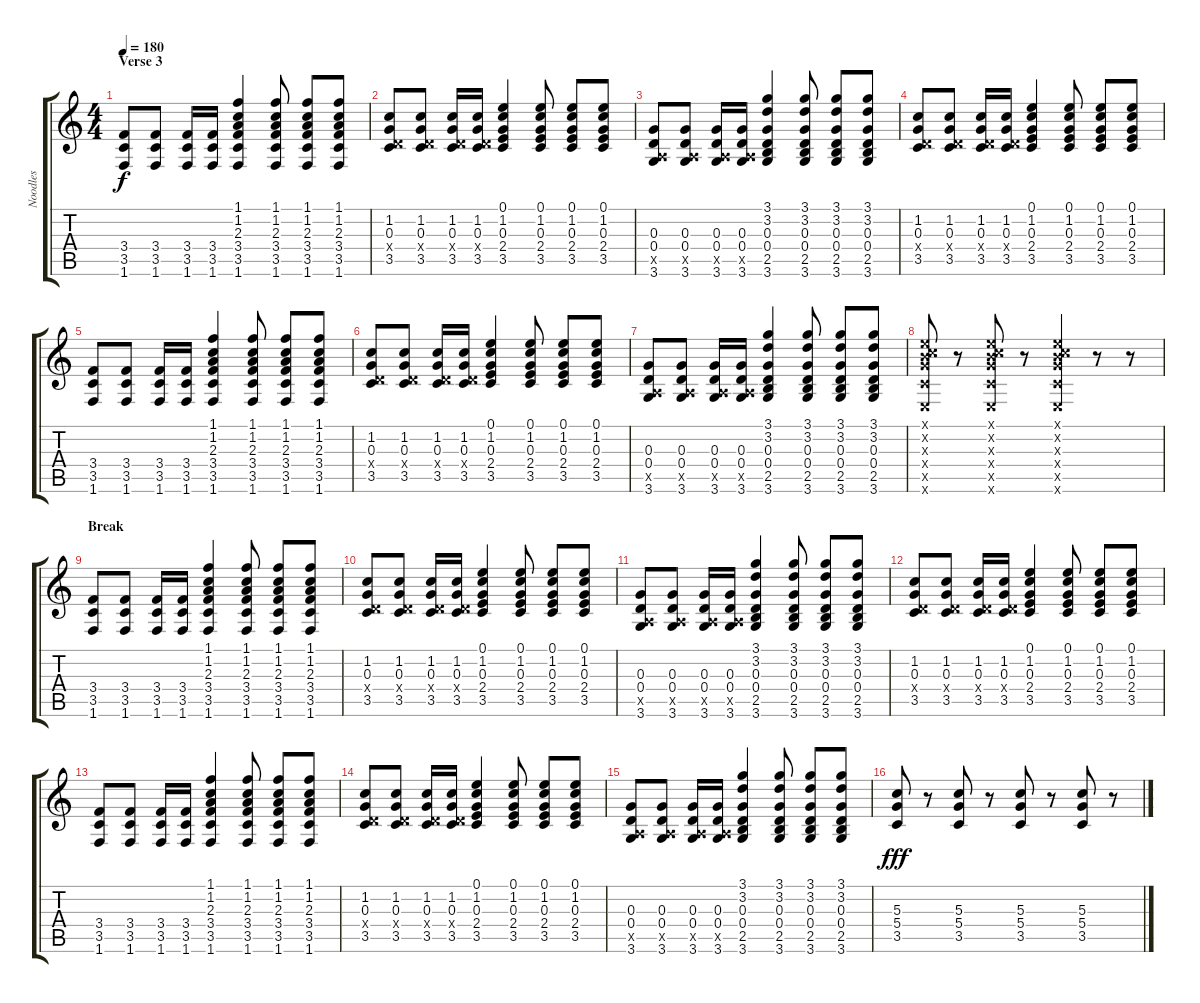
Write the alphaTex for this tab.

\track ("Noodles" "Noodles") {instrument distortionguitar}
\staff {score tabs}
\tuning (E4 B3 G3 D3 A2 E2) {hide}
\ts (4 4)
\section ("" "Verse 3")
\tempo 180
\clef g2
\ks c
(3.4 3.5 1.6).8{dy f volume 5 instrument electricguitarclean} (3.4 3.5 1.6).8 (3.4 3.5 1.6).16 (3.4 3.5 1.6).16 (1.1 1.2 2.3 3.4 3.5 1.6).4 (1.1 1.2 2.3 3.4 3.5 1.6).8 (1.1 1.2 2.3 3.4 3.5 1.6).8 (1.1 1.2 2.3 3.4 3.5 1.6).8 |
(1.2 0.3 0.4{x} 3.5).8 (1.2 0.3 0.4{x} 3.5).8 (1.2 0.3 0.4{x} 3.5).16 (1.2 0.3 0.4{x} 3.5).16 (0.1 1.2 0.3 2.4 3.5).4 (0.1 1.2 0.3 2.4 3.5).8 (0.1 1.2 0.3 2.4 3.5).8 (0.1 1.2 0.3 2.4 3.5).8 |
(0.3 0.4 0.5{x} 3.6).8 (0.3 0.4 0.5{x} 3.6).8 (0.3 0.4 0.5{x} 3.6).16 (0.3 0.4 0.5{x} 3.6).16 (3.1 3.2 0.3 0.4 2.5 3.6).4 (3.1 3.2 0.3 0.4 2.5 3.6).8 (3.1 3.2 0.3 0.4 2.5 3.6).8 (3.1 3.2 0.3 0.4 2.5 3.6).8 |
(1.2 0.3 0.4{x} 3.5).8 (1.2 0.3 0.4{x} 3.5).8 (1.2 0.3 0.4{x} 3.5).16 (1.2 0.3 0.4{x} 3.5).16 (0.1 1.2 0.3 2.4 3.5).4 (0.1 1.2 0.3 2.4 3.5).8 (0.1 1.2 0.3 2.4 3.5).8 (0.1 1.2 0.3 2.4 3.5).8 |
(3.4 3.5 1.6).8 (3.4 3.5 1.6).8 (3.4 3.5 1.6).16 (3.4 3.5 1.6).16 (1.1 1.2 2.3 3.4 3.5 1.6).4 (1.1 1.2 2.3 3.4 3.5 1.6).8 (1.1 1.2 2.3 3.4 3.5 1.6).8 (1.1 1.2 2.3 3.4 3.5 1.6).8 |
(1.2 0.3 0.4{x} 3.5).8 (1.2 0.3 0.4{x} 3.5).8 (1.2 0.3 0.4{x} 3.5).16 (1.2 0.3 0.4{x} 3.5).16 (0.1 1.2 0.3 2.4 3.5).4 (0.1 1.2 0.3 2.4 3.5).8 (0.1 1.2 0.3 2.4 3.5).8 (0.1 1.2 0.3 2.4 3.5).8 |
(0.3 0.4 0.5{x} 3.6).8 (0.3 0.4 0.5{x} 3.6).8 (0.3 0.4 0.5{x} 3.6).16 (0.3 0.4 0.5{x} 3.6).16 (3.1 3.2 0.3 0.4 2.5 3.6).4 (3.1 3.2 0.3 0.4 2.5 3.6).8 (3.1 3.2 0.3 0.4 2.5 3.6).8 (3.1 3.2 0.3 0.4 2.5 3.6).8 |
(0.1{x} 0.2{x} 5.3{x} 5.4{x} 3.5{x} 0.6{x}).8{volume 16 instrument distortionguitar} r.8 (0.1{x} 0.2{x} 5.3{x} 5.4{x} 3.5{x} 0.6{x}).8 r.8 (0.1{x} 0.2{x} 5.3{x} 5.4{x} 3.5{x} 0.6{x}).4 r.8 r.8 |
\section ("" "Break")
(3.4 3.5 1.6).8{volume 5 instrument electricguitarclean} (3.4 3.5 1.6).8 (3.4 3.5 1.6).16 (3.4 3.5 1.6).16 (1.1 1.2 2.3 3.4 3.5 1.6).4{volume 9 instrument distortionguitar} (1.1 1.2 2.3 3.4 3.5 1.6).8 (1.1 1.2 2.3 3.4 3.5 1.6).8 (1.1 1.2 2.3 3.4 3.5 1.6).8 |
(1.2 0.3 0.4{x} 3.5).8{volume 5 instrument electricguitarclean} (1.2 0.3 0.4{x} 3.5).8 (1.2 0.3 0.4{x} 3.5).16 (1.2 0.3 0.4{x} 3.5).16 (0.1 1.2 0.3 2.4 3.5).4{volume 9 instrument distortionguitar} (0.1 1.2 0.3 2.4 3.5).8 (0.1 1.2 0.3 2.4 3.5).8 (0.1 1.2 0.3 2.4 3.5).8 |
(0.3 0.4 0.5{x} 3.6).8{volume 5 instrument electricguitarclean} (0.3 0.4 0.5{x} 3.6).8 (0.3 0.4 0.5{x} 3.6).16 (0.3 0.4 0.5{x} 3.6).16 (3.1 3.2 0.3 0.4 2.5 3.6).4{volume 9 instrument distortionguitar} (3.1 3.2 0.3 0.4 2.5 3.6).8 (3.1 3.2 0.3 0.4 2.5 3.6).8 (3.1 3.2 0.3 0.4 2.5 3.6).8 |
(1.2 0.3 0.4{x} 3.5).8{volume 5 instrument electricguitarclean} (1.2 0.3 0.4{x} 3.5).8 (1.2 0.3 0.4{x} 3.5).16 (1.2 0.3 0.4{x} 3.5).16 (0.1 1.2 0.3 2.4 3.5).4{volume 9 instrument distortionguitar} (0.1 1.2 0.3 2.4 3.5).8 (0.1 1.2 0.3 2.4 3.5).8 (0.1 1.2 0.3 2.4 3.5).8 |
(3.4 3.5 1.6).8{volume 5 instrument electricguitarclean} (3.4 3.5 1.6).8 (3.4 3.5 1.6).16 (3.4 3.5 1.6).16 (1.1 1.2 2.3 3.4 3.5 1.6).4{volume 9 instrument distortionguitar} (1.1 1.2 2.3 3.4 3.5 1.6).8 (1.1 1.2 2.3 3.4 3.5 1.6).8 (1.1 1.2 2.3 3.4 3.5 1.6).8 |
(1.2 0.3 0.4{x} 3.5).8{volume 5 instrument electricguitarclean} (1.2 0.3 0.4{x} 3.5).8 (1.2 0.3 0.4{x} 3.5).16 (1.2 0.3 0.4{x} 3.5).16 (0.1 1.2 0.3 2.4 3.5).4{volume 9 instrument distortionguitar} (0.1 1.2 0.3 2.4 3.5).8 (0.1 1.2 0.3 2.4 3.5).8 (0.1 1.2 0.3 2.4 3.5).8 |
(0.3 0.4 0.5{x} 3.6).8{volume 5 instrument electricguitarclean} (0.3 0.4 0.5{x} 3.6).8 (0.3 0.4 0.5{x} 3.6).16 (0.3 0.4 0.5{x} 3.6).16 (3.1 3.2 0.3 0.4 2.5 3.6).4{volume 9 instrument distortionguitar} (3.1 3.2 0.3 0.4 2.5 3.6).8 (3.1 3.2 0.3 0.4 2.5 3.6).8 (3.1 3.2 0.3 0.4 2.5 3.6).8 |
(5.3 5.4 3.5).8{dy fff} r.8 (5.3 5.4 3.5).8 r.8 (5.3 5.4 3.5).8 r.8 (5.3 5.4 3.5).8 r.8
